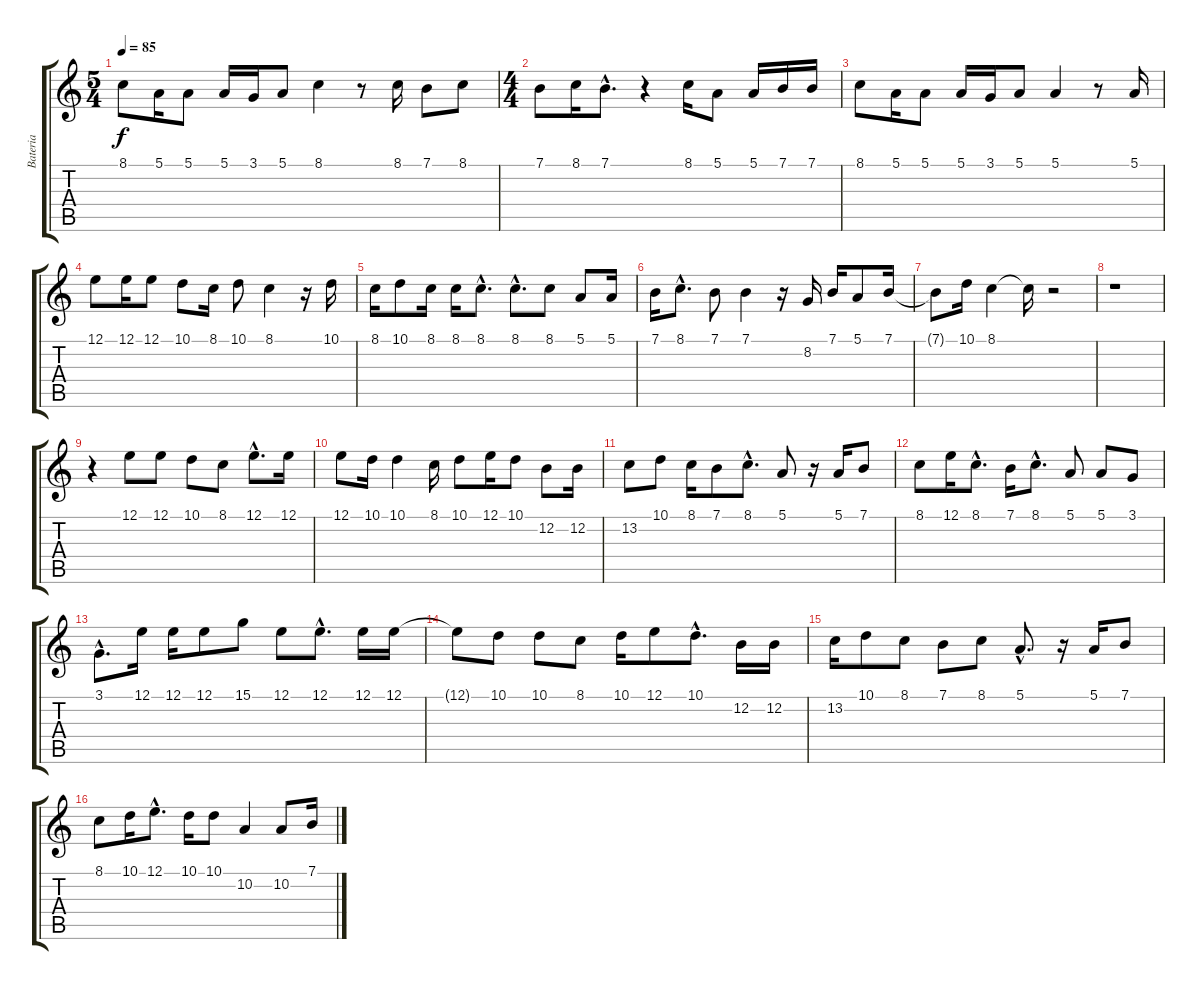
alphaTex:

\track ("Bateria" "Bateria") {instrument sopranosax}
\staff {score tabs}
\tuning (E4 B3 G3 D3 A2 E2) {hide}
\ts (5 4)
\tempo 85
\clef g2
\ks c
8.1{t}.8{dy f} 5.1.16 5.1.8 5.1.16 3.1.16 5.1.8 8.1.4 r.8 8.1.16 7.1.8 8.1.8 |
\ts (4 4)
7.1.8 8.1.16 7.1{hac}.8{d} r.4 8.1.16 5.1.8 5.1.16 7.1.16 7.1.16 |
8.1.8 5.1.16 5.1.8 5.1.16 3.1.16 5.1.8 5.1.4 r.8 5.1.16 |
12.1.8 12.1.16 12.1.8 10.1.8 8.1.16 10.1.8 8.1.4 r.16 10.1.16 |
8.1.16 10.1.8 8.1.16 8.1.16 8.1{hac}.8{d} 8.1{hac}.8{d} 8.1.8 5.1.8 5.1.16 |
7.1.16 8.1{hac}.8{d} 7.1.8 7.1.4 r.16 8.2.16 7.1.16 5.1.8 7.1.16 |
7.1{t}.8 10.1.16 8.1.4 8.1{t}.16 r.2 |
r.1 |
r.4 12.1.8 12.1.8 10.1.8 8.1.8 12.1{hac}.8{d} 12.1.16 |
12.1.8 10.1.16 10.1.4 8.1.16 10.1.8 12.1.16 10.1.8 12.2.8 12.2.16 |
13.2.8 10.1.8 8.1.16 7.1.8 8.1{hac}.8{d} 5.1.8 r.16 5.1.16 7.1.8 |
8.1.8 12.1.16 8.1{hac}.8{d} 7.1.16 8.1{hac}.8{d} 5.1.8 5.1.8 3.1.8 |
3.1{hac}.8{d} 12.1.16 12.1.16 12.1.8 15.1.8 12.1.8 12.1{hac}.8{d} 12.1.16 12.1.16 |
12.1{t}.8 10.1.8 10.1.8 8.1.8 10.1.16 12.1.8 10.1{hac}.8{d} 12.2.16 12.2.16 |
13.2.16 10.1.8 8.1.8 7.1.8 8.1.8 5.1{hac}.8{d} r.16 5.1.16 7.1.8 |
8.1.8 10.1.16 12.1{hac}.8{d} 10.1.16 10.1.8 10.2.4 10.2.8 7.1.16
